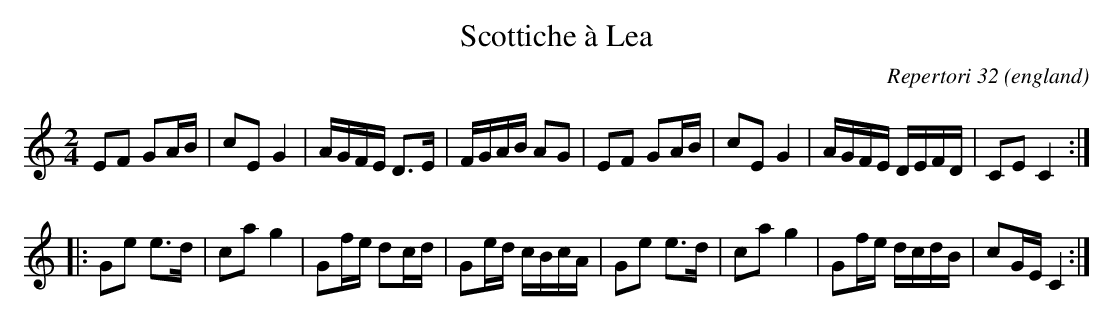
X:1
T:Scottiche à Lea
O:england
C:Repertori 32
M:2/4
L:1/16
K:C
E2F2 G2AB|c2E2 G4|AGFE D3E|FGAB A2G2|\
E2F2 G2AB|c2E2 G4|AGFE DEFD|C2E2 C4:|
|:G2e2 e3d|c2a2 g4|G2fe d2cd|G2ed cBcA|\
G2e2 e3d|c2a2 g4|G2fe dcdB|c2GE C4:|
